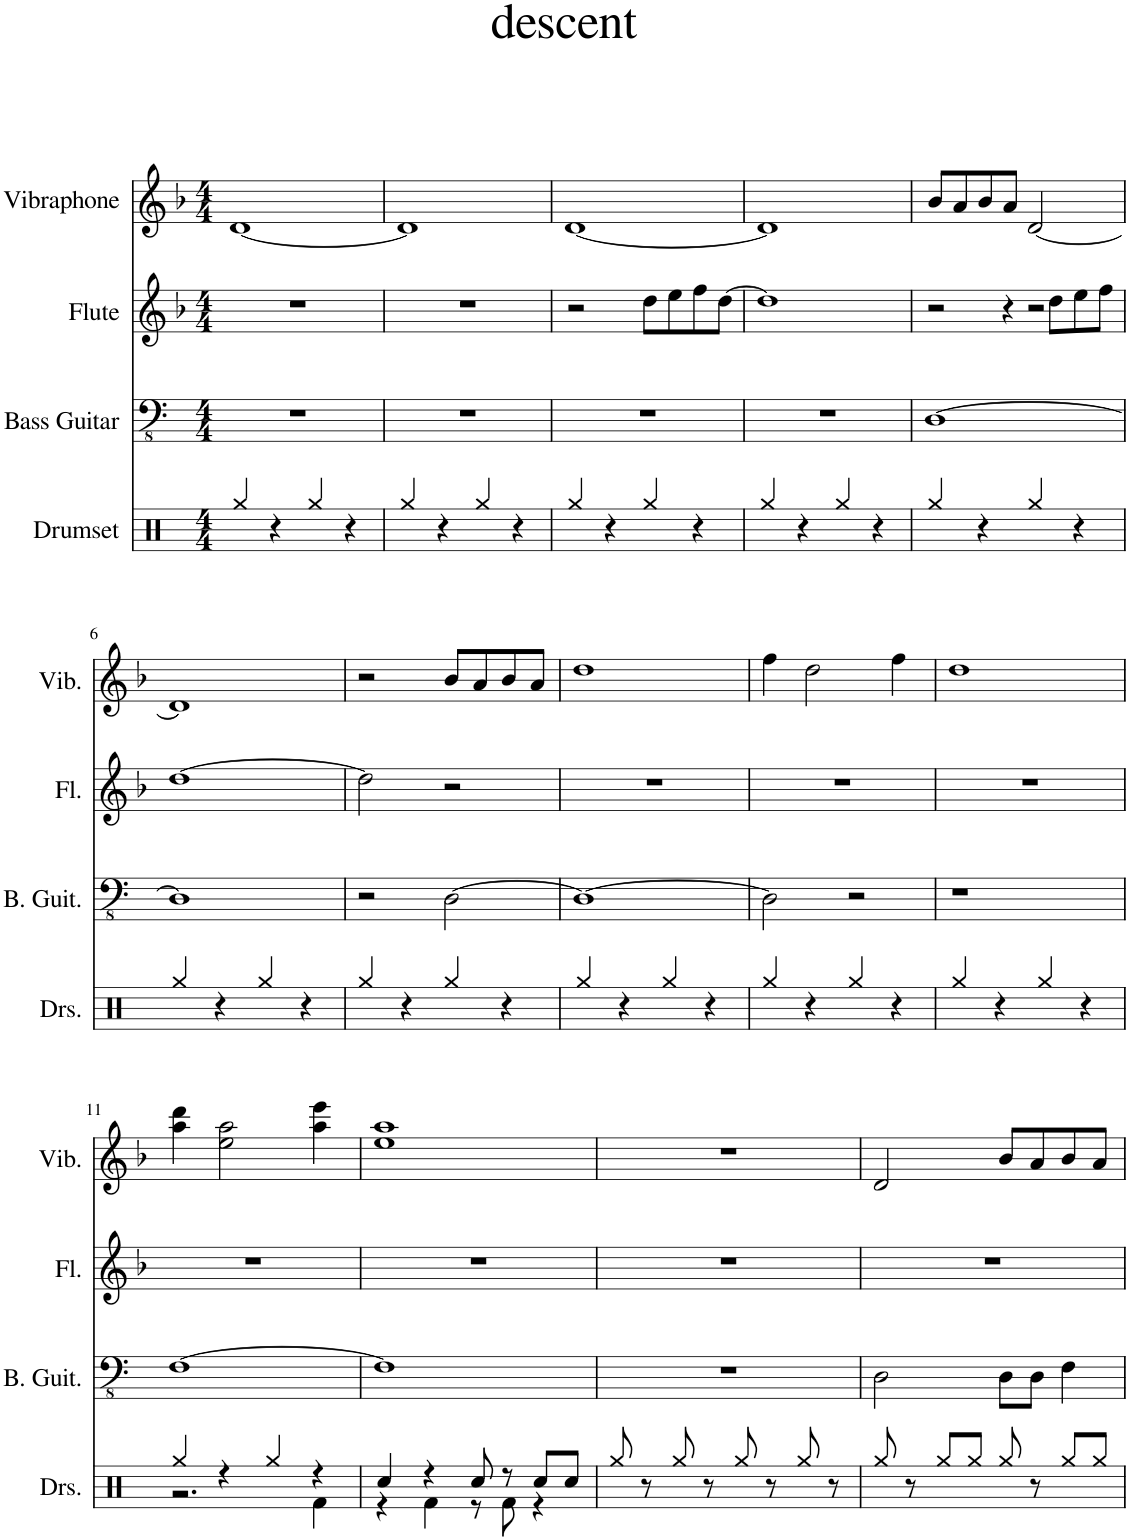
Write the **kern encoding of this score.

**kern	**kern	**kern	**kern
*part4	*part3	*part2	*part1
*staff4	*staff3	*staff2	*staff1
*I"Drumset	*I"Bass Guitar	*I"Flute	*I"Vibraphone
*I'Drs.	*I'B. Guit.	*I'Fl.	*I'Vib.
*clefX	*clefFv4	*clefG2	*clefG2
*k[]	*k[]	*k[b-]	*k[b-]
*M4/4	*M4/4	*M4/4	*M4/4
=1	=1	=1	=1
4Rgg/	1r	1r	[1d
4r	.	.	.
4Rgg/	.	.	.
4r	.	.	.
=2	=2	=2	=2
4Rgg/	1r	1r	1d]
4r	.	.	.
4Rgg/	.	.	.
4r	.	.	.
=3	=3	=3	=3
4Rgg/	1r	2r	[1d
4r	.	.	.
4Rgg/	.	8dd\L	.
.	.	8ee\	.
4r	.	8ff\	.
.	.	[8dd\J	.
=4	=4	=4	=4
4Rgg/	1r	1dd]	1d]
4r	.	.	.
4Rgg/	.	.	.
4r	.	.	.
=5	=5	=5	=5
4Rgg/	[1DD	2r	8b-/L
.	.	.	8a/
4r	.	.	8b-/
.	.	.	8a/J
4Rgg/	.	4r	[2d/
4r	.	2r	.
2ryy	2ryy	.	2ryy
.	.	8dd\L	.
.	.	8ee\	.
8ryy	8ryy	8ff\J	8ryy
!!LO:LB:g=z
=6	=6	=6	=6
4Rgg/	1DD]	[1dd	1d]
4r	.	.	.
4Rgg/	.	.	.
4r	.	.	.
=7	=7	=7	=7
4Rgg/	2r	2dd\]	2r
4r	.	.	.
4Rgg/	[2DD\	2r	8b-/L
.	.	.	8a/
4r	.	.	8b-/
.	.	.	8a/J
=8	=8	=8	=8
4Rgg/	1DD_	1r	1dd
4r	.	.	.
4Rgg/	.	.	.
4r	.	.	.
=9	=9	=9	=9
4Rgg/	2DD\]	1r	4ff\
4r	.	.	2dd\
4Rgg/	2r	.	.
4r	.	.	4ff\
=10	=10	=10	=10
4Rgg/	1r	1r	1dd
4r	.	.	.
4Rgg/	.	.	.
4r	.	.	.
!!LO:LB:g=z
=11	=11	=11	=11
*^	*	*	*
4Rgg/	2.r	[1FF	1r	4aa\ 4ddd\
4r	.	.	.	2ee\ 2aa\
4Rgg/	.	.	.	.
4r	4Rf\	.	.	4aa\ 4eee\
=12	=12	=12	=12	=12
4Rcc/	4r	1FF]	1r	1ee 1aa
4r	4Rf\	.	.	.
8Rcc/	8r	.	.	.
8r	8Rf\	.	.	.
8Rcc/L	4r	.	.	.
8Rcc/J	.	.	.	.
*v	*v	*	*	*
=13	=13	=13	=13
8Rgg/	1r	1r	1r
8r	.	.	.
8Rgg/	.	.	.
8r	.	.	.
8Rgg/	.	.	.
8r	.	.	.
8Rgg/	.	.	.
8r	.	.	.
=14	=14	=14	=14
8Rgg/	2DD\	1r	2d/
8r	.	.	.
8Rgg/L	.	.	.
8Rgg/J	.	.	.
8Rgg/	8DD\L	.	8b-/L
8r	8DD\J	.	8a/
8Rgg/L	4FF\	.	8b-/
8Rgg/J	.	.	8a/J
=	=	=	=
*-	*-	*-	*-
